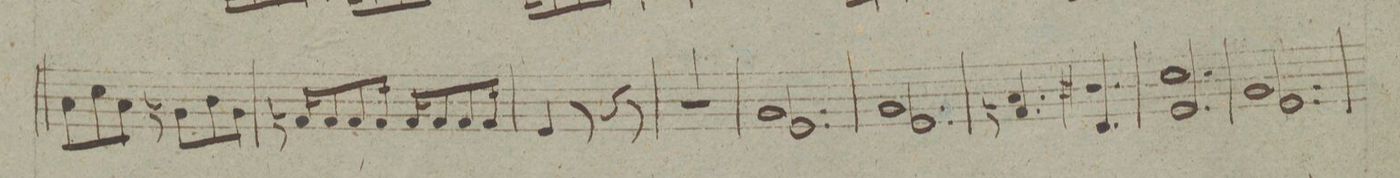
**kern	**dynam
*I"Viola	*
*clefC3	*
*k[f#c#g#]	*
*M6/8	*
8B\L	.
8d\	.
8B\J	.
8An\L	.
8c#\	.
8A\J	.
=38	=38
16Gn/KL	.
8G/	.
8G/	.
16G/Jk	.
16G/KL	.
8G/	.
8G/	.
16G/Jk	.
=39	=39
4F#/	.
8r	.
4r	.
8r	.
=40	=40
2.r	.
=41	=41
2.A 2.F#/	.
=42	=42
2.A 2.F#/	.
=43	=43
4.B 4.Gn/	.
4.c#X 4.E/	.
=44	=44
2.d 2.F#/	.
=45	=45
2.A 2.F#/	.
=46	=46
*-	*-
